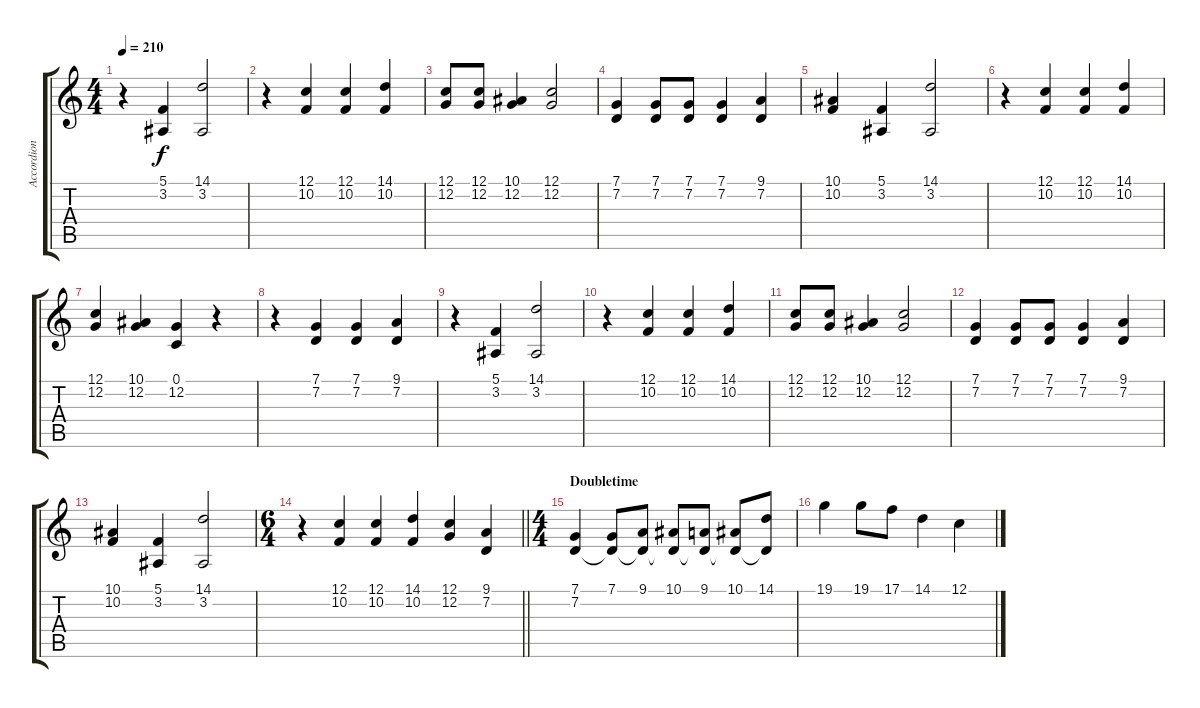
\track ("Accordion" "Accordion") {instrument accordion}
\staff {score tabs}
\tuning (C4 G3 Eb3 Bb2 F2 C2) {hide}
\ts (4 4)
\tempo 210
\clef g2
\ks c
r.4{dy f} (5.1 3.2).4 (14.1 3.2).2 |
r.4 (12.1 10.2).4 (12.1 10.2).4 (14.1 10.2).4 |
(12.1 12.2).8 (12.1 12.2).8 (10.1 12.2).4 (12.1 12.2).2 |
(7.1 7.2).4 (7.1 7.2).8 (7.1 7.2).8 (7.1 7.2).4 (9.1 7.2).4 |
(10.1 10.2).4 (5.1 3.2).4 (14.1 3.2).2 |
r.4 (12.1 10.2).4 (12.1 10.2).4 (14.1 10.2).4 |
(12.1 12.2).4 (10.1 12.2).4 (0.1 12.2).4 r.4 |
r.4 (7.1 7.2).4 (7.1 7.2).4 (9.1 7.2).4 |
r.4 (5.1 3.2).4 (14.1 3.2).2 |
r.4 (12.1 10.2).4 (12.1 10.2).4 (14.1 10.2).4 |
(12.1 12.2).8 (12.1 12.2).8 (10.1 12.2).4 (12.1 12.2).2 |
(7.1 7.2).4 (7.1 7.2).8 (7.1 7.2).8 (7.1 7.2).4 (9.1 7.2).4 |
(10.1 10.2).4 (5.1 3.2).4 (14.1 3.2).2 |
\ts (6 4)
\barLineRight lightlight
r.4 (12.1 10.2).4 (12.1 10.2).4 (14.1 10.2).4 (12.1 12.2).4 (9.1 7.2).4 |
\ts (4 4)
\section ("" "Doubletime")
(7.1 7.2).4 (7.1 7.2{t}).8 (9.1 7.2{t}).8 (10.1 7.2{t}).8 (9.1 7.2{t}).8 (10.1 7.2{t}).8 (14.1 7.2{t}).8 |
19.1.4 19.1.8 17.1.8 14.1.4 12.1.4
